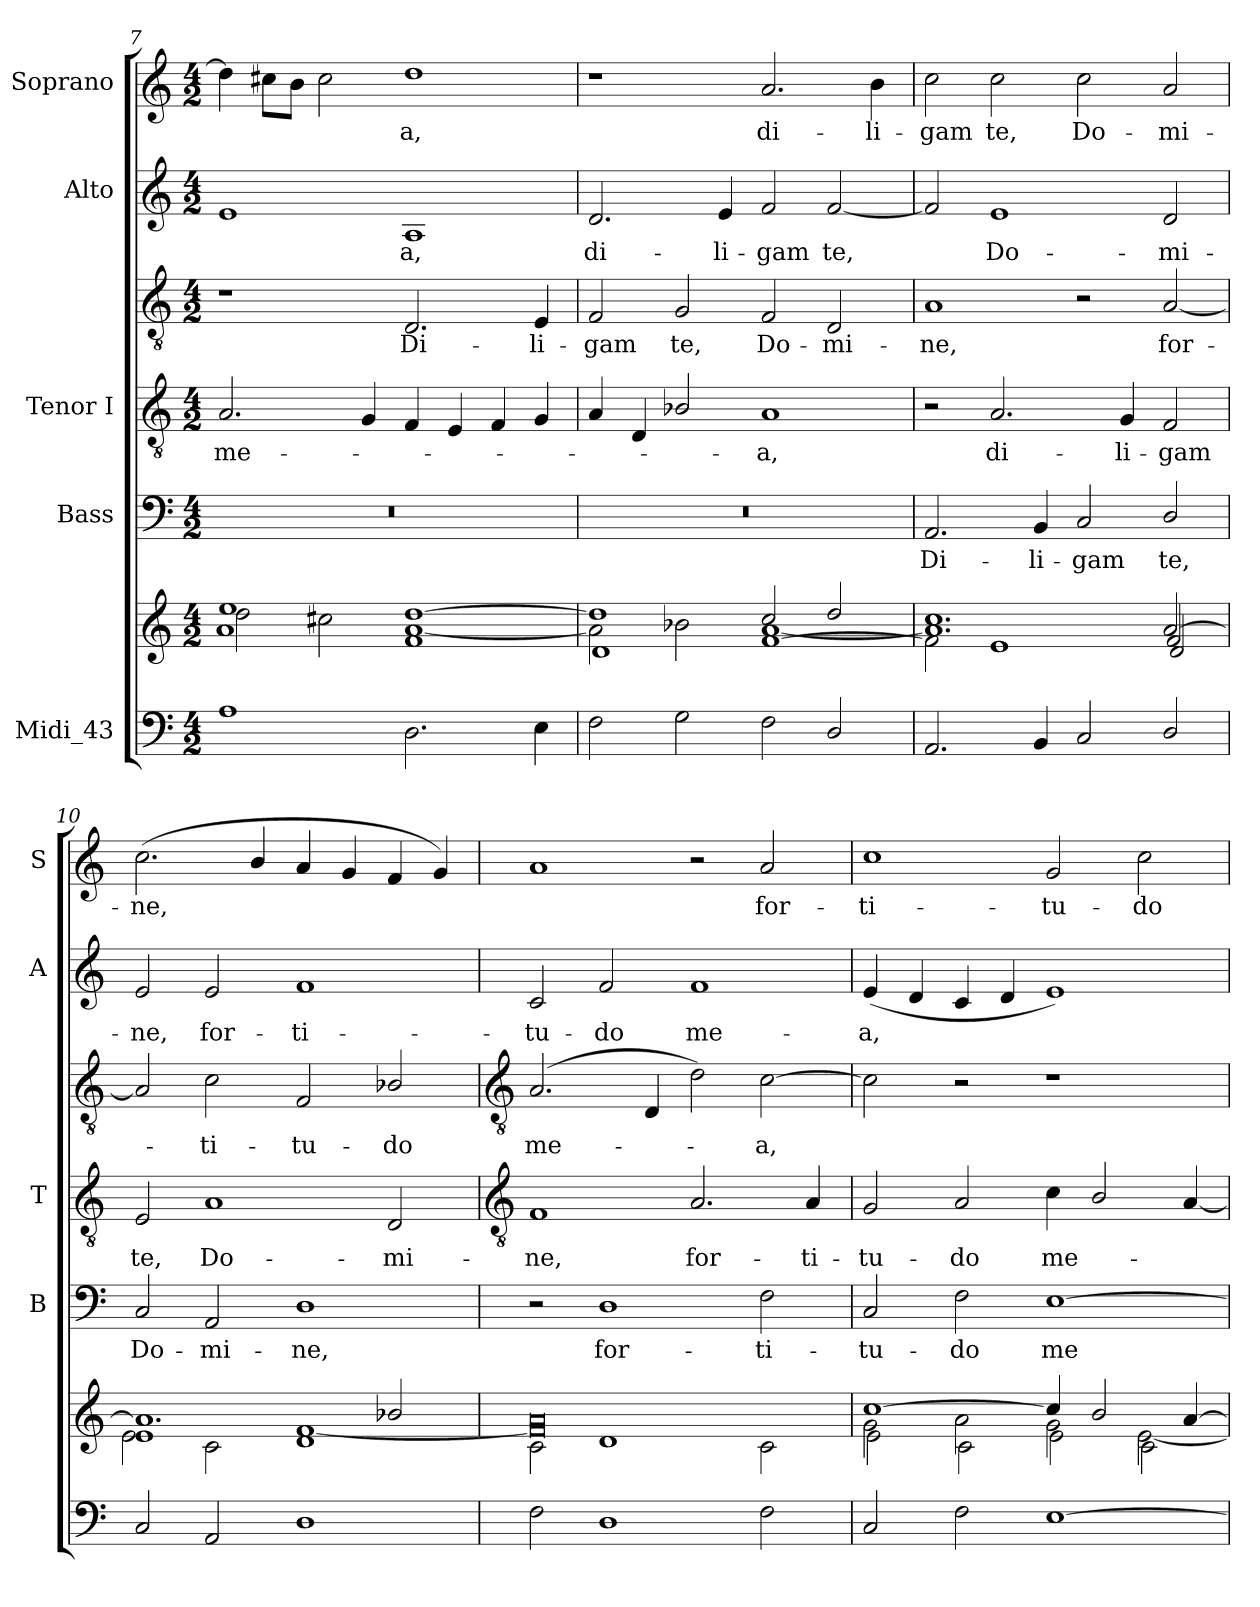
**kern	**kern	**kern	**text	**kern	**text	**kern	**text	**kern	**text	**kern	**text
*part5	*part5	*part4	*part4	*part3	*part3	*part3	*part3	*part2	*part2	*part1	*part1
*staff7	*staff6	*staff5	*staff5	*staff4	*staff4	*staff3	*staff3	*staff2	*staff2	*staff1	*staff1
*I"Midi_43	*	*I"Bass	*	*I"Tenor I	*	*	*	*I"Alto	*	*I"Soprano	*
*	*	*I'B	*	*I'T	*	*	*	*I'A	*	*I'S	*
*clefF4	*clefG2	*clefF4	*	*clefGv2	*	*clefGv2	*	*clefG2	*	*clefG2	*
*k[]	*k[]	*k[]	*	*k[]	*	*k[]	*	*k[]	*	*k[]	*
*C:	*C:	*C:	*	*C:	*	*C:	*	*C:	*	*C:	*
*M4/2	*M4/2	*M4/2	*	*M4/2	*	*M4/2	*	*M4/2	*	*M4/2	*
=7	=7	=7	=7	=7	=7	=7	=7	=7	=7	=7	=7
*	*^	*	*	*	*	*	*	*	*	*	*
*	*	*^	*	*	*	*	*	*	*	*	*	*
!	!	!	!	!	!	!	!LO:LY:b	!	!	!	!	!	!
1A	1ee/	2dd\	1a\	0r	.	2.A	-me-	1r	.	1e	.	4dd]	.
.	.	.	.	.	.	.	.	.	.	.	.	8cc#XL	.
.	.	.	.	.	.	.	.	.	.	.	.	8bJ	.
.	.	2cc#X\	.	.	.	.	.	.	.	.	.	2cc#	.
.	.	.	.	.	.	4G	.	.	.	.	.	.	.
!	!	!	!	!	!	!	!	!	!LO:LY:b	!	!LO:LY:b	!	!LO:LY:b
2.D	[1dd/	[1a\	1f\	.	.	4F	.	2.D	Di-	1A	a,	1dd	a,
.	.	.	.	.	.	4E	.	.	.	.	.	.	.
.	.	.	.	.	.	4F	.	.	.	.	.	.	.
!	!	!	!	!	!	!	!	!	!LO:LY:b	!	!	!	!
4E	.	.	.	.	.	4G	.	4E	-li-	.	.	.	.
=8	=8	=8	=8	=8	=8	=8	=8	=8	=8	=8	=8	=8	=8
!	!	!	!	!	!	!	!	!	!LO:LY:b	!	!LO:LY:b	!	!
2F	1dd/]	2a\]	1d\	0r	.	4A	.	2F	gam	2.d	di-	1r	.
.	.	.	.	.	.	4D	.	.	.	.	.	.	.
!	!	!	!	!	!	!	!	!	!LO:LY:b	!	!	!	!
2G	.	2b-X\	.	.	.	2B-X/	.	2G	te,	.	.	.	.
!	!	!	!	!	!	!	!	!	!	!	!LO:LY:b	!	!
.	.	.	.	.	.	.	.	.	.	4e	-li-	.	.
!	!	!	!	!	!	!	!LO:LY:b	!	!LO:LY:b	!	!LO:LY:b	!	!LO:LY:b
2F	2cc/	[1a\	[1f\	.	.	1A	-a,	2F	Do-	2f	-gam	2.a	di-
!	!	!	!	!	!	!	!	!	!LO:LY:b	!	!LO:LY:b	!	!
2D/	2dd/	.	.	.	.	.	.	2D	-mi-	[2f	te,	.	.
!	!	!	!	!	!	!	!	!	!	!	!	!	!LO:LY:b
.	.	.	.	.	.	.	.	.	.	.	.	4b	-li-
=9	=9	=9	=9	=9	=9	=9	=9	=9	=9	=9	=9	=9	=9
!	!	!	!	!	!LO:LY:b	!	!	!	!LO:LY:b	!	!	!	!LO:LY:b
2.AA	1.cc/	1.a\]	2f\]	2.AA	Di-	2r	.	1A	ne,	2f]	.	2cc	-gam
!	!	!	!	!	!	!	!LO:LY:b	!	!	!	!LO:LY:b	!	!LO:LY:b
.	.	.	1e\	.	.	2.A	di-	.	.	1e	Do-	2cc	te,
!	!	!	!	!	!LO:LY:b	!	!	!	!	!	!	!	!
4BB	.	.	.	4BB	-li-	.	.	.	.	.	.	.	.
!	!	!	!	!	!LO:LY:b	!	!	!	!	!	!	!	!LO:LY:b
2C	.	.	.	2C	-gam	.	.	2r	.	.	.	2cc	Do-
!	!	!	!	!	!	!	!LO:LY:b	!	!	!	!	!	!
.	.	.	.	.	.	4G	-li-	.	.	.	.	.	.
!	!	!	!	!	!LO:LY:b	!	!LO:LY:b	!	!LO:LY:b	!	!LO:LY:b	!	!LO:LY:b
2D/	[2a/	2f/	2d/	2D/	te,	2F	-gam	[2A	for-	2d	-mi-	2a	-mi-
=10	=10	=10	=10	=10	=10	=10	=10	=10	=10	=10	=10	=10	=10
!	!	!	!	!	!LO:LY:b	!	!LO:LY:b	!	!	!	!LO:LY:b	!	!LO:LY:b
2C	1.a/]	1e\	2e\	2C	Do-	2E	te,	2A]	.	2e	-ne,	(<2.cc	-ne,
!	!	!	!	!	!LO:LY:b	!	!LO:LY:b	!	!LO:LY:b	!	!LO:LY:b	!	!
2AA	.	.	2c\	2AA	-mi-	1A	Do-	2c	ti-	2e	for-	.	.
.	.	.	.	.	.	.	.	.	.	.	.	4b/	.
!	!	!	!	!	!LO:LY:b	!	!	!	!LO:LY:b	!	!LO:LY:b	!	!
1D	.	[1f\	1d\	1D	-ne,	.	.	2F	-tu-	1f	-ti-	4a	.
.	.	.	.	.	.	.	.	.	.	.	.	4g	.
!	!	!	!	!	!	!	!LO:LY:b	!	!LO:LY:b	!	!	!	!
.	2b-X/	.	.	.	.	2D	-mi-	2B-X/	-do	.	.	4f	.
.	.	.	.	.	.	.	.	.	.	.	.	4g)	.
!!LO:LB:g=z
=11	=11	=11	=11	=11	=11	=11	=11	=11	=11	=11	=11	=11	=11
*	*	*	*	*	*	*clefGv2	*	*clefGv2	*	*	*	*	*
!	!	!	!	!	!	!	!LO:LY:b	!	!LO:LY:b	!	!LO:LY:b	!	!
2F	0a/	0f\]	2c\	2r	.	1F	ne,	(>2.A	-me-	2c	-tu-	1a	.
!	!	!	!	!	!LO:LY:b	!	!	!	!	!	!LO:LY:b	!	!
1D	.	.	1d\	1D	for-	.	.	.	.	2f	-do	.	.
.	.	.	.	.	.	.	.	4D	.	.	.	.	.
!	!	!	!	!	!	!	!LO:LY:b	!	!	!	!LO:LY:b	!	!
.	.	.	.	.	.	2.A	for-	2d)	.	1f	me-	2r	.
!	!	!	!	!	!LO:LY:b	!	!	!	!LO:LY:b	!	!	!	!LO:LY:b
2F	.	.	2c\	2F	-ti-	.	.	[2c	a,	.	.	2a	for-
!	!	!	!	!	!	!	!LO:LY:b	!	!	!	!	!	!
.	.	.	.	.	.	4A	-ti-	.	.	.	.	.	.
=12	=12	=12	=12	=12	=12	=12	=12	=12	=12	=12	=12	=12	=12
!	!	!	!	!	!LO:LY:b	!	!LO:LY:b	!	!	!	!LO:LY:b	!	!LO:LY:b
2C	[1cc/	2g\	2e\	2C	-tu-	2G	-tu-	2c]	.	(<4e	-a,	1cc	-ti-
.	.	.	.	.	.	.	.	.	.	4d	.	.	.
!	!	!	!	!	!LO:LY:b	!	!LO:LY:b	!	!	!	!	!	!
2F	.	2a\	2c\	2F	-do	2A	-do	2r	.	4c	.	.	.
.	.	.	.	.	.	.	.	.	.	4d	.	.	.
!	!	!	!	!	!LO:LY:b	!	!LO:LY:b	!	!	!	!	!	!LO:LY:b
[1E	4cc/]	2g\	2e\	[1E	me-	4c	me-	1r	.	1e)	.	2g	-tu-
.	2b/	.	.	.	.	2B/	.	.	.	.	.	.	.
!	!	!	!	!	!	!	!	!	!	!	!	!	!LO:LY:b
.	.	[2e\	2c\	.	.	.	.	.	.	.	.	2cc	-do
.	[4a/	.	.	.	.	[4A	.	.	.	.	.	.	.
*	*v	*v	*v	*	*	*	*	*	*	*	*	*	*
=	=	=	=	=	=	=	=	=	=	=	=
*-	*-	*-	*-	*-	*-	*-	*-	*-	*-	*-	*-
